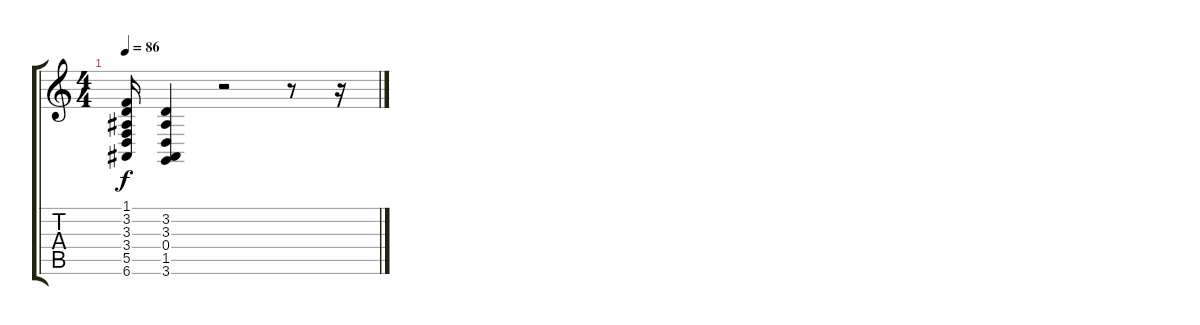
\track "" {instrument stringensemble1}
\staff {score tabs}
\tuning (E4 B3 G3 D3 A2 E2) {hide}
\ts (4 4)
\tempo 86
\clef g2
\ks c
(1.1{t} 3.2{t} 3.3{t} 3.4{t} 5.5{t} 6.6{t}).16{dy f} (3.2 3.3 0.4 1.5 3.6).4 r.2 r.8 r.16
